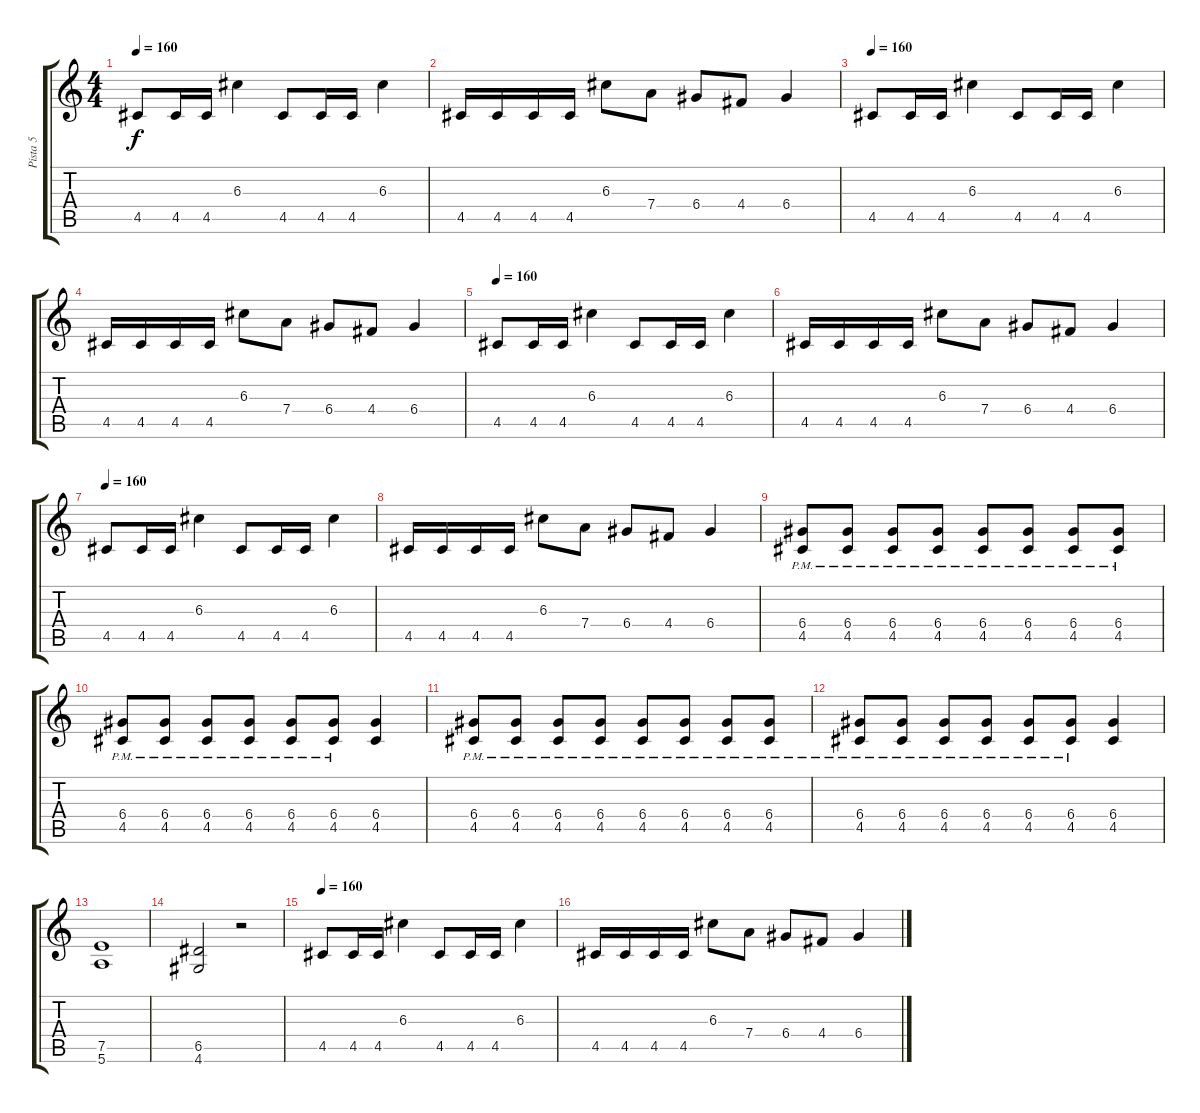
\track ("Pista 5" "Pista 5") {instrument distortionguitar}
\staff {score tabs}
\tuning (E4 B3 G3 D3 A2 E2) {hide}
\ts (4 4)
\tempo 170
\tempo 160
\clef g2
\ks c
4.5.8{dy f} 4.5.16 4.5.16 6.3.4 4.5.8 4.5.16 4.5.16 6.3.4 |
4.5.16 4.5.16 4.5.16 4.5.16 6.3.8 7.4.8 6.4.8 4.4.8 6.4.4 |
\tempo 160
4.5.8 4.5.16 4.5.16 6.3.4 4.5.8 4.5.16 4.5.16 6.3.4 |
4.5.16 4.5.16 4.5.16 4.5.16 6.3.8 7.4.8 6.4.8 4.4.8 6.4.4 |
\tempo 160
4.5.8 4.5.16 4.5.16 6.3.4 4.5.8 4.5.16 4.5.16 6.3.4 |
4.5.16 4.5.16 4.5.16 4.5.16 6.3.8 7.4.8 6.4.8 4.4.8 6.4.4 |
\tempo 160
4.5.8 4.5.16 4.5.16 6.3.4 4.5.8 4.5.16 4.5.16 6.3.4 |
4.5.16 4.5.16 4.5.16 4.5.16 6.3.8 7.4.8 6.4.8 4.4.8 6.4.4 |
(6.4{pm} 4.5{pm}).8 (6.4{pm} 4.5{pm}).8 (6.4{pm} 4.5{pm}).8 (6.4{pm} 4.5{pm}).8 (6.4{pm} 4.5{pm}).8 (6.4{pm} 4.5{pm}).8 (6.4{pm} 4.5{pm}).8 (6.4{pm} 4.5{pm}).8 |
(6.4{pm} 4.5{pm}).8 (6.4{pm} 4.5{pm}).8 (6.4{pm} 4.5{pm}).8 (6.4{pm} 4.5{pm}).8 (6.4{pm} 4.5{pm}).8 (6.4{pm} 4.5{pm}).8 (6.4 4.5).4 |
(6.4{pm} 4.5{pm}).8 (6.4{pm} 4.5{pm}).8 (6.4{pm} 4.5{pm}).8 (6.4{pm} 4.5{pm}).8 (6.4{pm} 4.5{pm}).8 (6.4{pm} 4.5{pm}).8 (6.4{pm} 4.5{pm}).8 (6.4{pm} 4.5{pm}).8 |
(6.4{pm} 4.5{pm}).8 (6.4{pm} 4.5{pm}).8 (6.4{pm} 4.5{pm}).8 (6.4{pm} 4.5{pm}).8 (6.4{pm} 4.5{pm}).8 (6.4{pm} 4.5{pm}).8 (6.4 4.5).4 |
(7.5 5.6).1 |
(6.5 4.6).2 r.2 |
\tempo 170
\tempo 160
4.5.8 4.5.16 4.5.16 6.3.4 4.5.8 4.5.16 4.5.16 6.3.4 |
4.5.16 4.5.16 4.5.16 4.5.16 6.3.8 7.4.8 6.4.8 4.4.8 6.4.4
